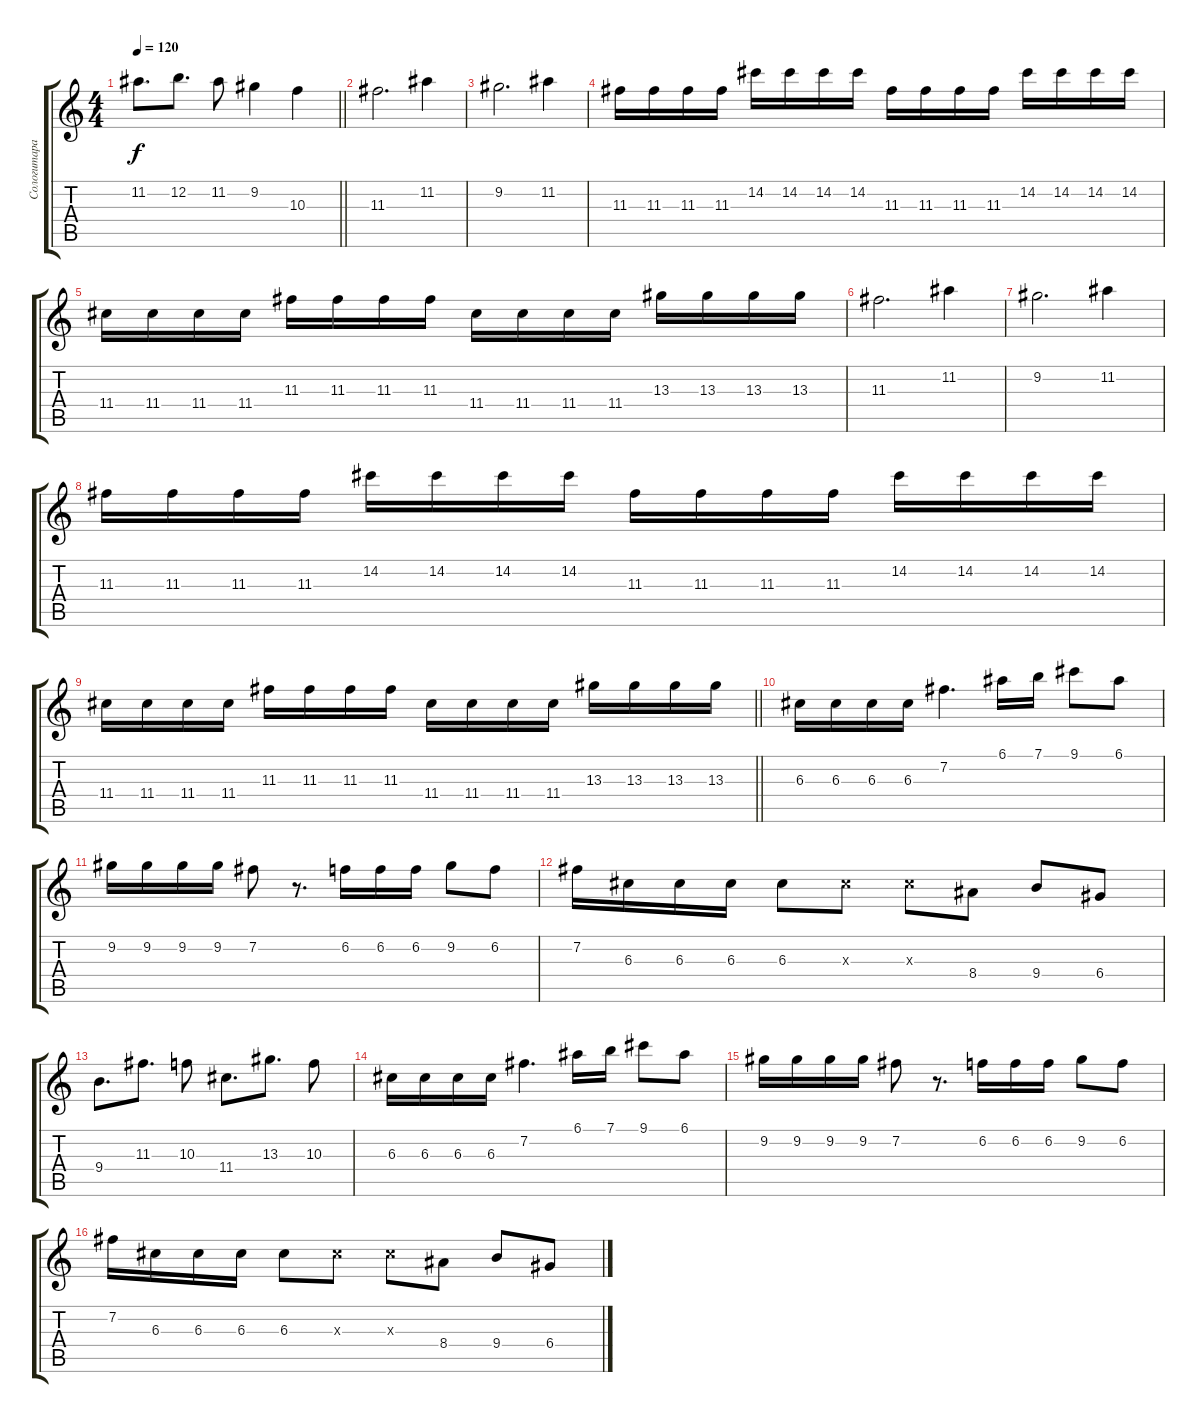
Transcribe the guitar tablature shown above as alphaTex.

\track ("Сологитара " "Сологитара") {instrument distortionguitar}
\staff {score tabs}
\tuning (E4 B3 G3 D3 A2 E2) {hide}
\ts (4 4)
\tempo 120
\clef g2
\barLineRight lightlight
\ks c
11.2.8{d dy f} 12.2.8{d} 11.2.8 9.2.4 10.3.4 |
\section ("" "")
11.3.2{d} 11.2.4 |
9.2.2{d} 11.2.4 |
11.3.16 11.3.16 11.3.16 11.3.16 14.2.16 14.2.16 14.2.16 14.2.16 11.3.16 11.3.16 11.3.16 11.3.16 14.2.16 14.2.16 14.2.16 14.2.16 |
11.4.16 11.4.16 11.4.16 11.4.16 11.3.16 11.3.16 11.3.16 11.3.16 11.4.16 11.4.16 11.4.16 11.4.16 13.3.16 13.3.16 13.3.16 13.3.16 |
11.3.2{d} 11.2.4 |
9.2.2{d} 11.2.4 |
11.3.16 11.3.16 11.3.16 11.3.16 14.2.16 14.2.16 14.2.16 14.2.16 11.3.16 11.3.16 11.3.16 11.3.16 14.2.16 14.2.16 14.2.16 14.2.16 |
\barLineRight lightlight
11.4.16 11.4.16 11.4.16 11.4.16 11.3.16 11.3.16 11.3.16 11.3.16 11.4.16 11.4.16 11.4.16 11.4.16 13.3.16 13.3.16 13.3.16 13.3.16 |
\section ("" "")
6.3.16 6.3.16 6.3.16 6.3.16 7.2.4{d} 6.1.16 7.1.16 9.1.8 6.1.8 |
9.2.16 9.2.16 9.2.16 9.2.16 7.2.8 r.8{d} 6.2.16 6.2.16 6.2.16 9.2.8 6.2.8 |
7.2.16 6.3.16 6.3.16 6.3.16 6.3.8 6.3{x}.8 6.3{x}.8 8.4.8 9.4.8 6.4.8 |
9.4.8{d} 11.3.8{d} 10.3.8 11.4.8{d} 13.3.8{d} 10.3.8 |
6.3.16 6.3.16 6.3.16 6.3.16 7.2.4{d} 6.1.16 7.1.16 9.1.8 6.1.8 |
9.2.16 9.2.16 9.2.16 9.2.16 7.2.8 r.8{d} 6.2.16 6.2.16 6.2.16 9.2.8 6.2.8 |
7.2.16 6.3.16 6.3.16 6.3.16 6.3.8 6.3{x}.8 6.3{x}.8 8.4.8 9.4.8 6.4.8
